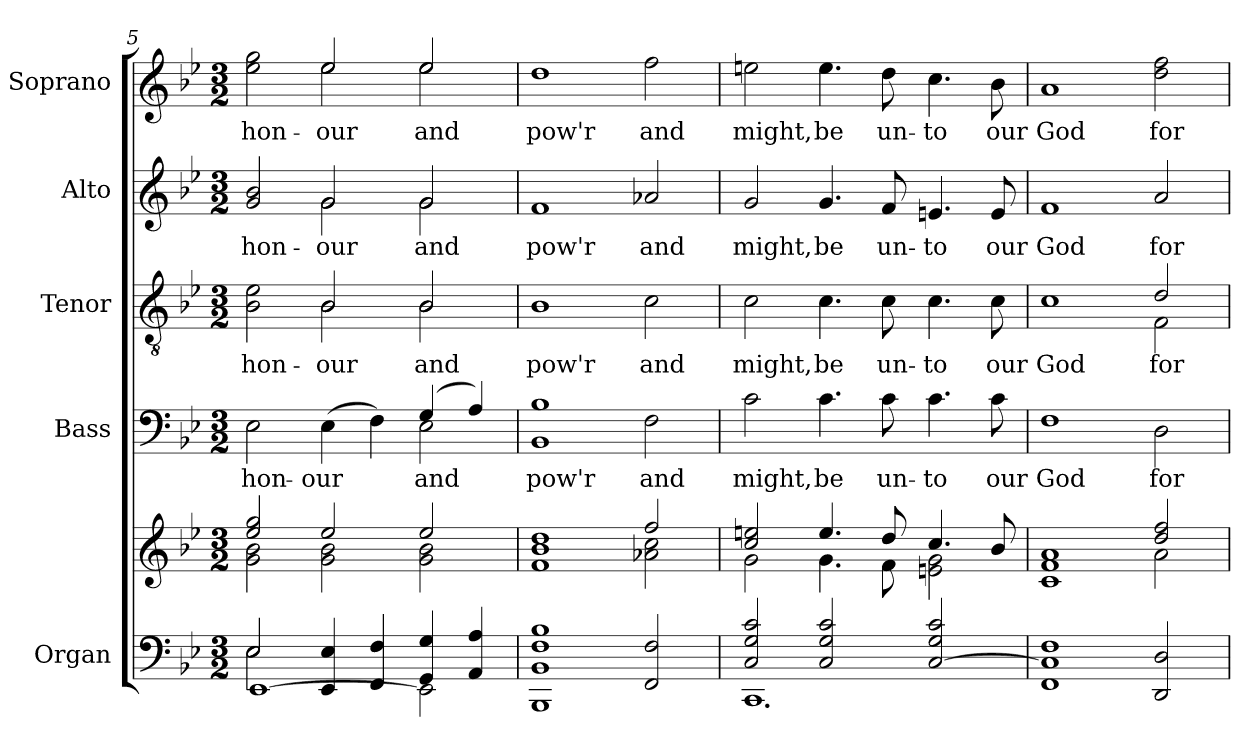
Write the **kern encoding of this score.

**kern	**kern	**kern	**text	**kern	**text	**kern	**text	**kern	**text
*part5	*part5	*part4	*part4	*part3	*part3	*part2	*part2	*part1	*part1
*staff6	*staff5	*staff4	*staff4	*staff3	*staff3	*staff2	*staff2	*staff1	*staff1
*I"Organ	*	*I"Bass	*	*I"Tenor	*	*I"Alto	*	*I"Soprano	*
*I'Org.	*	*I'B.	*	*I'T.	*	*I'A.	*	*I'S.	*
!!LO:LB:g=z
*clefF4	*clefG2	*clefF4	*	*clefGv2	*	*clefG2	*	*clefG2	*
*	*	*	*	*ITrd7c12	*	*	*	*	*
*k[b-e-]	*k[b-e-]	*k[b-e-]	*	*k[b-e-]	*	*k[b-e-]	*	*k[b-e-]	*
*B-:	*B-:	*B-:	*	*B-:	*	*B-:	*	*B-:	*
*M3/2	*M3/2	*M3/2	*	*M3/2	*	*M3/2	*	*M3/2	*
=5	=5	=5	=5	=5	=5	=5	=5	=5	=5
*^	*^	*^	*	*	*	*	*	*	*
*	*^	*	*^	*	*	*	*	*	*	*	*	*
!	!	!	!	!	!	!	!	!LO:LY:b:color=#000000	!	!	!	!	!	!
!	!	!	!	!	!	!	!	!	!	!LO:LY:b:color=#000000	!	!	!	!
*	*	*	*	*	*	*	*	*	*^	*	*	*	*	*
!	!	!	!	!	!	!	!	!	!	!	!	!	!LO:LY:b:color=#000000	!	!
*	*	*	*	*	*	*	*	*	*	*	*	*^	*	*	*
!	!	!	!	!	!	!	!	!	!	!	!	!	!	!	!	!LO:LY:b:color=#000000
*	*	*	*	*	*	*	*	*	*	*	*	*	*	*	*^	*
2E-i/	2E-i\	[1EE-i	2ee-i/ 2ggi	2ryy	2gi\ 2b-i	2ryy	2E-i\	hon-	2BB-i\ 2E-i	2ryy	hon-	2gi/ 2b-i	2ryy	hon-	2ee-i\ 2ggi	2ryy	hon-
!	!	!	!	!	!	!	!	!LO:LY:b:color=#000000	!	!	!	!	!	!	!	!	!
!	!	!	!	!	!	!	!	!	!	!	!LO:LY:b:color=#000000	!	!	!	!	!	!
!	!	!	!	!	!	!	!	!	!	!	!	!	!	!LO:LY:b:color=#000000	!	!	!
!	!	!	!	!	!	!	!	!	!	!	!	!	!	!	!	!	!LO:LY:b:color=#000000
4EE-i/ 4E-i	2ryy	.	2ee-i/	2gi\ 2b-i	1ryy	2ryy	(4E-i\	-our	2BB-i/	2BB-i\	-our	2gi/	2gi\	-our	2ee-i/	2ee-i\	-our
4FFi/ 4Fi	.	.	.	.	.	.	4Fi\)	.	.	.	.	.	.	.	.	.	.
!	!	!	!	!	!	!	!	!LO:LY:b:color=#000000	!	!	!	!	!	!	!	!	!
!	!	!	!	!	!	!	!	!	!	!	!LO:LY:b:color=#000000	!	!	!	!	!	!
!	!	!	!	!	!	!	!	!	!	!	!	!	!	!LO:LY:b:color=#000000	!	!	!
!	!	!	!	!	!	!	!	!	!	!	!	!	!	!	!	!	!LO:LY:b:color=#000000
4GGi/ 4Gi	2EE-i\]	2ryy	2ee-i/	2gi\ 2b-i	.	(4Gi/	2E-i\	and	2BB-i/	2BB-i\	and	2gi/	2gi\	and	2ee-i/	2ee-i\	and
4AAi/ 4Ai	.	.	.	.	.	4Ai/)	.	.	.	.	.	.	.	.	.	.	.
*v	*v	*v	*	*	*	*v	*v	*	*v	*v	*	*v	*v	*	*v	*v	*
*	*	*v	*v	*	*	*	*	*	*	*	*
=6	=6	=6	=6	=6	=6	=6	=6	=6	=6	=6
!	!	!	!	!LO:LY:b:color=#000000	!	!	!	!	!	!
!	!	!	!	!	!	!LO:LY:b:color=#000000	!	!	!	!
!	!	!	!	!	!	!	!	!LO:LY:b:color=#000000	!	!
!	!	!	!	!	!	!	!	!	!	!LO:LY:b:color=#000000
1BBB-i 1BB-i 1Fi 1B-i	1fi 1b-i 1ddi	1ryy	1BB-i 1B-i	pow'r	1BB-i	pow'r	1fi	pow'r	1ddi	pow'r
!	!	!	!	!LO:LY:b:color=#000000	!	!	!	!	!	!
!	!	!	!	!	!	!LO:LY:b:color=#000000	!	!	!	!
!	!	!	!	!	!	!	!	!LO:LY:b:color=#000000	!	!
!	!	!	!	!	!	!	!	!	!	!LO:LY:b:color=#000000
2FFi/ 2Fi	2ffi/	2a-Xi\ 2cci	2Fi\	and	2Ci\	and	2a-Xi/	and	2ffi\	and
=7	=7	=7	=7	=7	=7	=7	=7	=7	=7	=7
*^	*	*	*	*	*	*	*	*	*	*
!	!	!	!	!	!LO:LY:b:color=#000000	!	!	!	!	!	!
!	!	!	!	!	!	!	!LO:LY:b:color=#000000	!	!	!	!
!	!	!	!	!	!	!	!	!	!LO:LY:b:color=#000000	!	!
!	!	!	!	!	!	!	!	!	!	!	!LO:LY:b:color=#000000
2Ci/ 2Gi 2ci	1.CCi	2cci/ 2eeni	2gi\	2ci\	might,	2Ci\	might,	2gi/	might,	2eeni\	might,
!	!	!	!	!	!LO:LY:b:color=#000000	!	!	!	!	!	!
!	!	!	!	!	!	!	!LO:LY:b:color=#000000	!	!	!	!
!	!	!	!	!	!	!	!	!	!LO:LY:b:color=#000000	!	!
!	!	!	!	!	!	!	!	!	!	!	!LO:LY:b:color=#000000
2Ci/ 2Gi 2ci	.	4.eei/	4.gi\	4.ci\	be	4.Ci\	be	4.gi/	be	4.eei\	be
!	!	!	!	!	!LO:LY:b:color=#000000	!	!	!	!	!	!
!	!	!	!	!	!	!	!LO:LY:b:color=#000000	!	!	!	!
!	!	!	!	!	!	!	!	!	!LO:LY:b:color=#000000	!	!
!	!	!	!	!	!	!	!	!	!	!	!LO:LY:b:color=#000000
.	.	8ddi/	8fi\	8ci\	un-	8Ci\	un-	8fi/	un-	8ddi\	un-
!	!	!	!	!	!LO:LY:b:color=#000000	!	!	!	!	!	!
!	!	!	!	!	!	!	!LO:LY:b:color=#000000	!	!	!	!
!	!	!	!	!	!	!	!	!	!LO:LY:b:color=#000000	!	!
!	!	!	!	!	!	!	!	!	!	!	!LO:LY:b:color=#000000
[2Ci/ 2Gi 2ci	.	4.cci/	2eni\ 2gi	4.ci\	-to	4.Ci\	-to	4.eni/	-to	4.cci\	-to
!	!	!	!	!	!LO:LY:b:color=#000000	!	!	!	!	!	!
!	!	!	!	!	!	!	!LO:LY:b:color=#000000	!	!	!	!
!	!	!	!	!	!	!	!	!	!LO:LY:b:color=#000000	!	!
!	!	!	!	!	!	!	!	!	!	!	!LO:LY:b:color=#000000
.	.	8b-i/	.	8ci\	our	8Ci\	our	8ei/	our	8b-i\	our
*v	*v	*	*	*	*	*	*	*	*	*	*
=8	=8	=8	=8	=8	=8	=8	=8	=8	=8	=8
!	!	!	!	!LO:LY:b:color=#000000	!	!	!	!	!	!
!	!	!	!	!	!	!LO:LY:b:color=#000000	!	!	!	!
*	*	*	*	*	*^	*	*	*	*	*
!	!	!	!	!	!	!	!	!	!LO:LY:b:color=#000000	!	!
!	!	!	!	!	!	!	!	!	!	!	!LO:LY:b:color=#000000
1FFi 1Ci] 1Fi	1ci 1fi 1ai	1ryy	1Fi	God	1Ci	1ryy	God	1fi	God	1ai	God
!	!	!	!	!LO:LY:b:color=#000000	!	!	!	!	!	!	!
!	!	!	!	!	!	!	!LO:LY:b:color=#000000	!	!	!	!
!	!	!	!	!	!	!	!	!	!LO:LY:b:color=#000000	!	!
!	!	!	!	!	!	!	!	!	!	!	!LO:LY:b:color=#000000
2DDi/ 2Di	2ddi/ 2ffi	2ai\	2Di\	for	2Di/	2FFi\	for	2ai/	for	2ddi\ 2ffi	for
*	*v	*v	*	*	*v	*v	*	*	*	*	*
=	=	=	=	=	=	=	=	=	=
*-	*-	*-	*-	*-	*-	*-	*-	*-	*-
